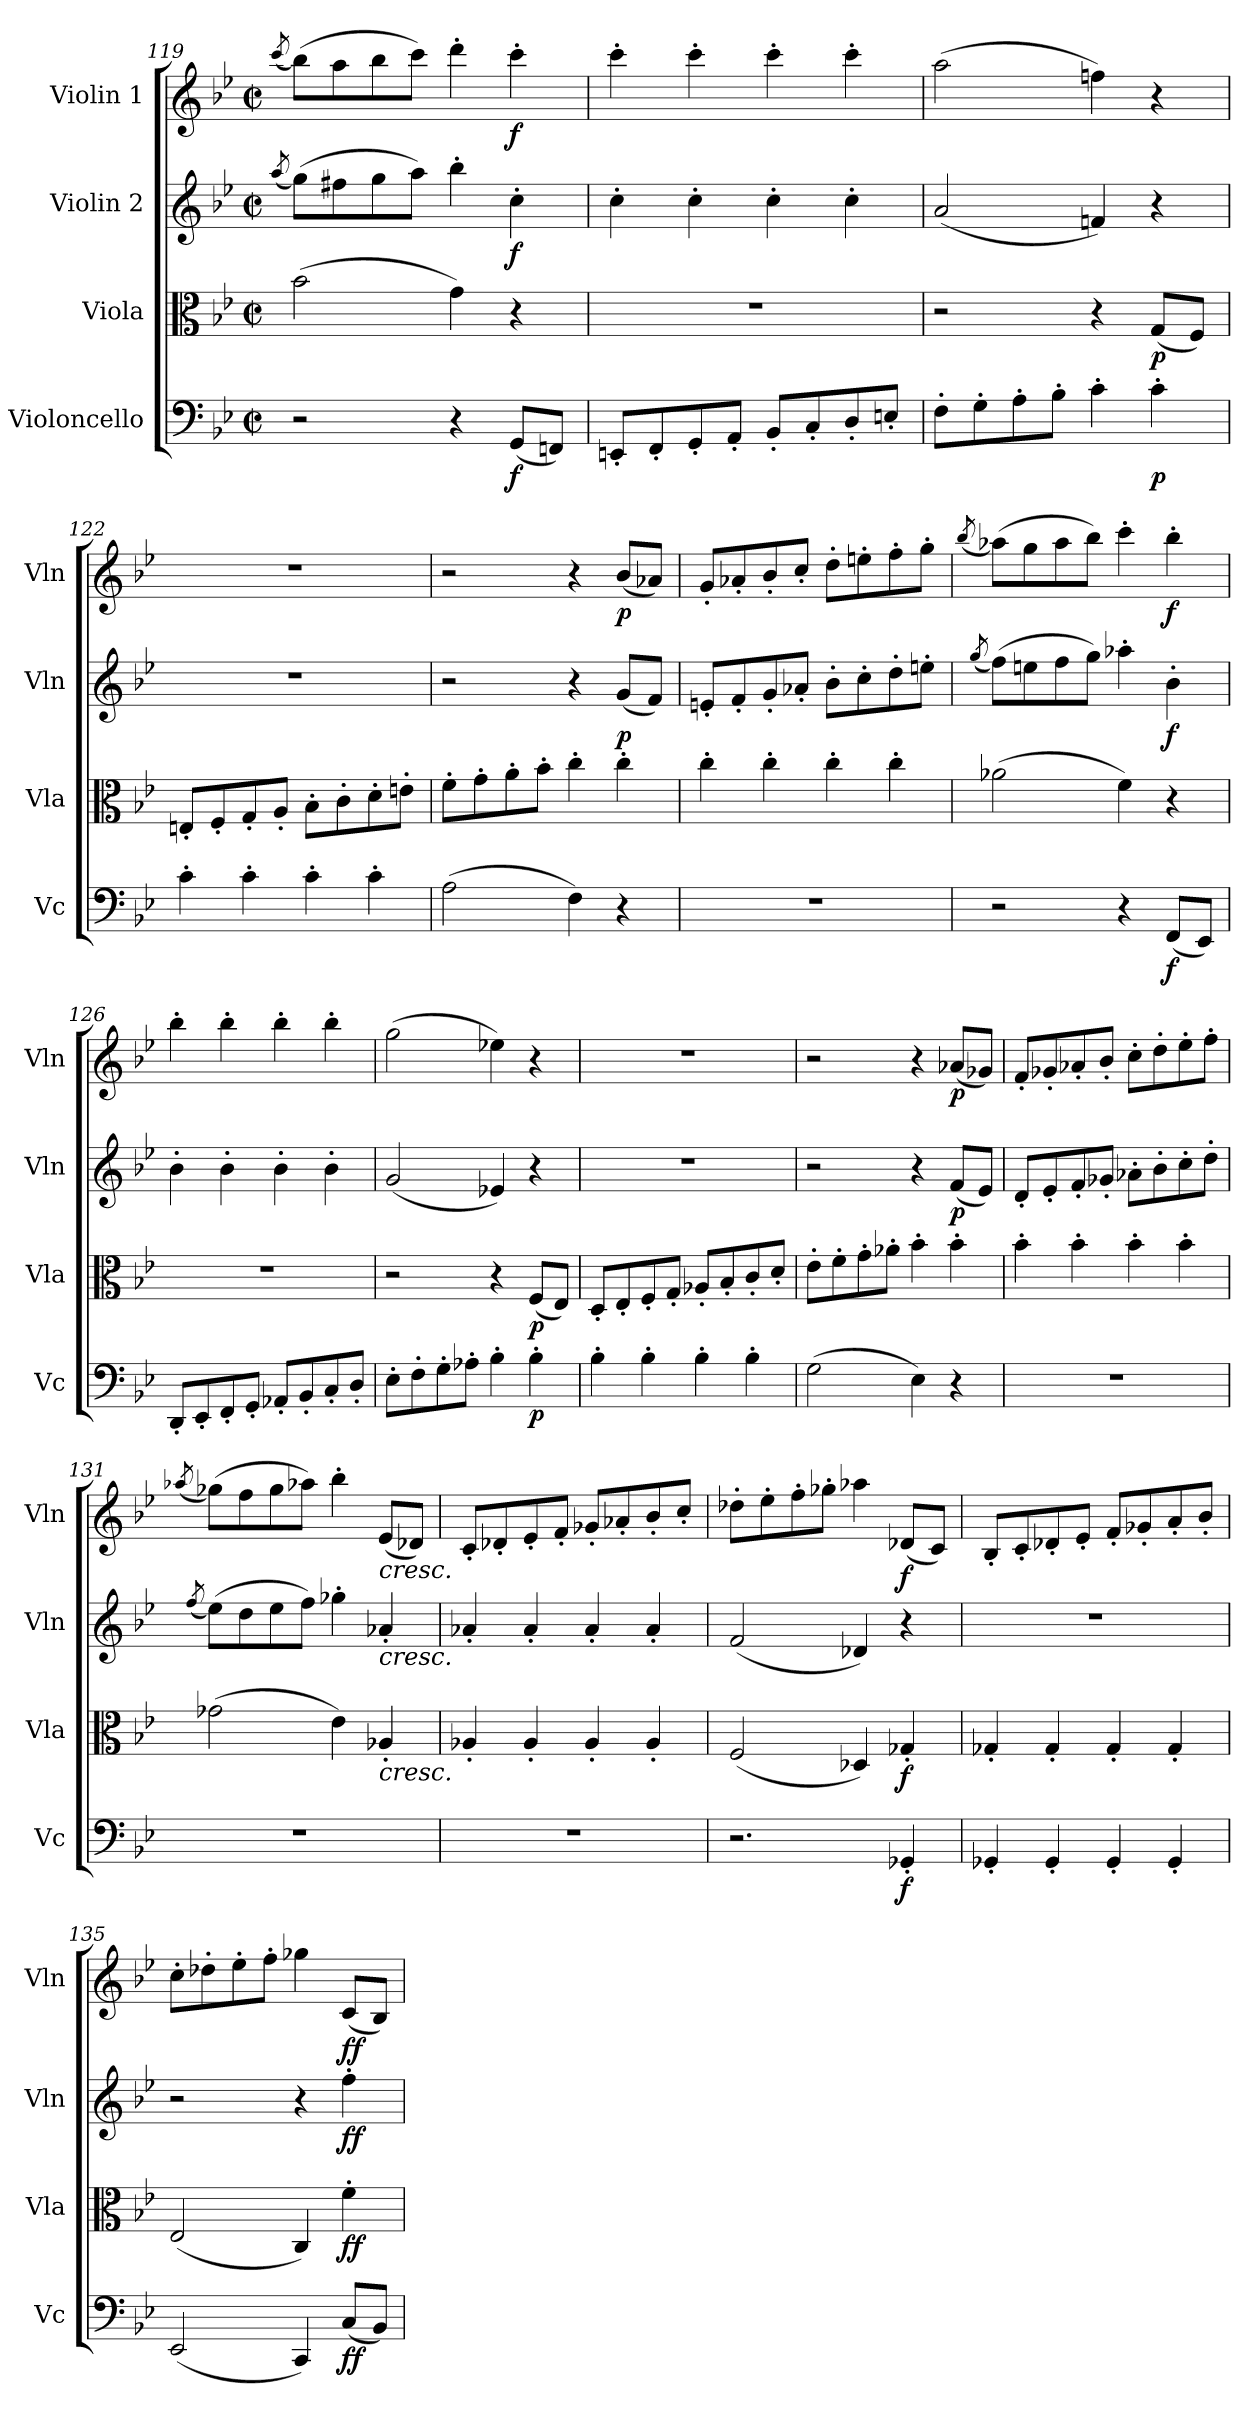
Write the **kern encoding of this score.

**kern	**dynam	**kern	**dynam	**kern	**dynam	**kern	**dynam
*part4	*part4	*part3	*part3	*part2	*part2	*part1	*part1
*staff4	*staff4	*staff3	*staff3	*staff2	*staff2	*staff1	*staff1
*I"Violoncello	*	*I"Viola	*	*I"Violin 2	*	*I"Violin 1	*
*I'Vc	*	*I'Vla	*	*I'Vln	*	*I'Vln	*
!!LO:PB:g=z
*clefF4	*	*clefC3	*	*clefG2	*	*clefG2	*
*k[b-e-]	*	*k[b-e-]	*	*k[b-e-]	*	*k[b-e-]	*
*M2/2	*	*M2/2	*	*M2/2	*	*M2/2	*
*met(c|)	*	*met(c|)	*	*met(c|)	*	*met(c|)	*
=119	=119	=119	=119	=119	=119	=119	=119
.	.	.	.	(8qaa/	.	(8qccc/	.
2r	.	(2b-\	.	(8gg\L)	.	(8bb-\L)	.
.	.	.	.	8ff#X\	.	8aa\	.
.	.	.	.	8gg\	.	8bb-\	.
.	.	.	.	8aa\J)	.	8ccc\J)	.
4r	.	4g\)	.	4bb-'\	.	4ddd'\	.
!	!LO:DY:b	!	!	!	!LO:DY:b	!	!LO:DY:b
(8GG/L	f	4r	.	4cc'\	f	4ccc'\	f
8FFn/J)	.	.	.	.	.	.	.
=120	=120	=120	=120	=120	=120	=120	=120
8EEn'/L	.	1r	.	4cc'\	.	4ccc'\	.
8FF'/	.	.	.	.	.	.	.
8GG'/	.	.	.	4cc'\	.	4ccc'\	.
8AA'/J	.	.	.	.	.	.	.
8BB-'/L	.	.	.	4cc'\	.	4ccc'\	.
8C'/	.	.	.	.	.	.	.
8D'/	.	.	.	4cc'\	.	4ccc'\	.
8En'/J	.	.	.	.	.	.	.
=121	=121	=121	=121	=121	=121	=121	=121
8F'\L	.	2r	.	(2a/	.	(2aa\	.
8G'\	.	.	.	.	.	.	.
8A'\	.	.	.	.	.	.	.
8B-'\J	.	.	.	.	.	.	.
4c'\	.	4r	.	4fn/)	.	4ffn\)	.
!	!LO:DY:b	!	!LO:DY:b	!	!	!	!
4c'\	p	(8G/L	p	4r	.	4r	.
.	.	8F/J)	.	.	.	.	.
=122	=122	=122	=122	=122	=122	=122	=122
4c'\	.	8En'/L	.	1r	.	1r	.
.	.	8F'/	.	.	.	.	.
4c'\	.	8G'/	.	.	.	.	.
.	.	8A'/J	.	.	.	.	.
4c'\	.	8B-'\L	.	.	.	.	.
.	.	8c'\	.	.	.	.	.
4c'\	.	8d'\	.	.	.	.	.
.	.	8en'\J	.	.	.	.	.
=123	=123	=123	=123	=123	=123	=123	=123
(2A\	.	8f'\L	.	2r	.	2r	.
.	.	8g'\	.	.	.	.	.
.	.	8a'\	.	.	.	.	.
.	.	8b-'\J	.	.	.	.	.
4F\)	.	4cc'\	.	4r	.	4r	.
!	!	!	!	!	!LO:DY:b	!	!LO:DY:b
4r	.	4cc'\	.	(8g/L	p	(8b-/L	p
.	.	.	.	8f/J)	.	8a-X/J)	.
!!LO:LB:g=z
=124	=124	=124	=124	=124	=124	=124	=124
1r	.	4cc'\	.	8en'/L	.	8g'/L	.
.	.	.	.	8f'/	.	8a-X'/	.
.	.	4cc'\	.	8g'/	.	8b-'/	.
.	.	.	.	8a-X'/J	.	8cc'/J	.
.	.	4cc'\	.	8b-'\L	.	8dd'\L	.
.	.	.	.	8cc'\	.	8een'\	.
.	.	4cc'\	.	8dd'\	.	8ff'\	.
.	.	.	.	8een'\J	.	8gg'\J	.
=125	=125	=125	=125	=125	=125	=125	=125
.	.	.	.	(8qgg/	.	(8qbb-/	.
2r	.	(2a-X\	.	(8ff\L)	.	(8aa-X\L)	.
.	.	.	.	8een\	.	8gg\	.
.	.	.	.	8ff\	.	8aa-\	.
.	.	.	.	8gg\J)	.	8bb-\J)	.
4r	.	4f\)	.	4aa-X'\	.	4ccc'\	.
!	!LO:DY:b	!	!	!	!LO:DY:b	!	!LO:DY:b
(8FF/L	f	4r	.	4b-'\	f	4bb-'\	f
8EE-/J)	.	.	.	.	.	.	.
=126	=126	=126	=126	=126	=126	=126	=126
8DD'/L	.	1r	.	4b-'\	.	4bb-'\	.
8EE-'/	.	.	.	.	.	.	.
8FF'/	.	.	.	4b-'\	.	4bb-'\	.
8GG'/J	.	.	.	.	.	.	.
8AA-X'/L	.	.	.	4b-'\	.	4bb-'\	.
8BB-'/	.	.	.	.	.	.	.
8C'/	.	.	.	4b-'\	.	4bb-'\	.
8D'/J	.	.	.	.	.	.	.
!!LO:LB:g=z
=127	=127	=127	=127	=127	=127	=127	=127
8E-'\L	.	2r	.	(2g/	.	(2gg\	.
8F'\	.	.	.	.	.	.	.
8G'\	.	.	.	.	.	.	.
8A-X'\J	.	.	.	.	.	.	.
4B-'\	.	4r	.	4e-X/)	.	4ee-X\)	.
!	!LO:DY:b	!	!LO:DY:b	!	!	!	!
4B-'\	p	(8F/L	p	4r	.	4r	.
.	.	8E-/J)	.	.	.	.	.
=128	=128	=128	=128	=128	=128	=128	=128
4B-'\	.	8D'/L	.	1r	.	1r	.
.	.	8E-'/	.	.	.	.	.
4B-'\	.	8F'/	.	.	.	.	.
.	.	8G'/J	.	.	.	.	.
4B-'\	.	8A-X'/L	.	.	.	.	.
.	.	8B-'/	.	.	.	.	.
4B-'\	.	8c'/	.	.	.	.	.
.	.	8d'/J	.	.	.	.	.
=129	=129	=129	=129	=129	=129	=129	=129
(2G\	.	8e-'\L	.	2r	.	2r	.
.	.	8f'\	.	.	.	.	.
.	.	8g'\	.	.	.	.	.
.	.	8a-X'\J	.	.	.	.	.
4E-\)	.	4b-'\	.	4r	.	4r	.
!	!	!	!	!	!LO:DY:b	!	!LO:DY:b
4r	.	4b-'\	.	(8f/L	p	(8a-X/L	p
.	.	.	.	8e-/J)	.	8g-X/J)	.
=130	=130	=130	=130	=130	=130	=130	=130
1r	.	4b-'\	.	8d'/L	.	8f'/L	.
.	.	.	.	8e-'/	.	8g-X'/	.
.	.	4b-'\	.	8f'/	.	8a-X'/	.
.	.	.	.	8g-X'/J	.	8b-'/J	.
.	.	4b-'\	.	8a-X'\L	.	8cc'\L	.
.	.	.	.	8b-'\	.	8dd'\	.
.	.	4b-'\	.	8cc'\	.	8ee-'\	.
.	.	.	.	8dd'\J	.	8ff'\J	.
=131	=131	=131	=131	=131	=131	=131	=131
.	.	.	.	(8qff/	.	(8qaa-X/	.
1r	.	(2g-X\	.	(8ee-\L)	.	(8gg-X\L)	.
.	.	.	.	8dd\	.	8ff\	.
.	.	.	.	8ee-\	.	8gg-\	.
.	.	.	.	8ff\J)	.	8aa-X\J)	.
.	.	4e-\)	.	4gg-X'\	.	4bb-'\	.
!	!	!	!	!	!	!LO:TX:b:i:t=cresc.	!
!	!	!	!	!LO:TX:b:i:t=cresc.	!	!	!
!	!	!LO:TX:b:i:t=cresc.	!	!	!	!	!
.	.	4A-X'/	.	4a-X'/	.	(8e-/L	.
.	.	.	.	.	.	8d-X/J)	.
!!LO:LB:g=z
=132	=132	=132	=132	=132	=132	=132	=132
1r	.	4A-X'/	.	4a-X'/	.	8c'/L	.
.	.	.	.	.	.	8d-X'/	.
.	.	4A-'/	.	4a-'/	.	8e-'/	.
.	.	.	.	.	.	8f'/J	.
.	.	4A-'/	.	4a-'/	.	8g-X'/L	.
.	.	.	.	.	.	8a-X'/	.
.	.	4A-'/	.	4a-'/	.	8b-'/	.
.	.	.	.	.	.	8cc'/J	.
=133	=133	=133	=133	=133	=133	=133	=133
2.r	.	(2F/	.	(2f/	.	8dd-X'\L	.
.	.	.	.	.	.	8ee-'\	.
.	.	.	.	.	.	8ff'\	.
.	.	.	.	.	.	8gg-X'\J	.
.	.	4D-X/)	.	4d-X/)	.	4aa-X\	.
!	!LO:DY:b	!	!LO:DY:b	!	!	!	!LO:DY:b
4GG-X'/	f	4G-X'/	f	4r	.	(8d-X/L	f
.	.	.	.	.	.	8c/J)	.
=134	=134	=134	=134	=134	=134	=134	=134
4GG-X'/	.	4G-X'/	.	1r	.	8B-'/L	.
.	.	.	.	.	.	8c'/	.
4GG-'/	.	4G-'/	.	.	.	8d-X'/	.
.	.	.	.	.	.	8e-'/J	.
4GG-'/	.	4G-'/	.	.	.	8f'/L	.
.	.	.	.	.	.	8g-X'/	.
4GG-'/	.	4G-'/	.	.	.	8a'/	.
.	.	.	.	.	.	8b-'/J	.
!!LO:LB:g=z
=135	=135	=135	=135	=135	=135	=135	=135
(2EE-/	.	(2E-/	.	2r	.	8cc'\L	.
.	.	.	.	.	.	8dd-X'\	.
.	.	.	.	.	.	8ee-'\	.
.	.	.	.	.	.	8ff'\J	.
4CC/)	.	4C/)	.	4r	.	4gg-X\	.
!	!LO:DY:b	!	!LO:DY:b	!	!LO:DY:b	!	!LO:DY:b
(8C/L	ff	4f'\	ff	4ff'\	ff	(8c/L	ff
8BB-/J)	.	.	.	.	.	8B-/J)	.
=	=	=	=	=	=	=	=
*-	*-	*-	*-	*-	*-	*-	*-
